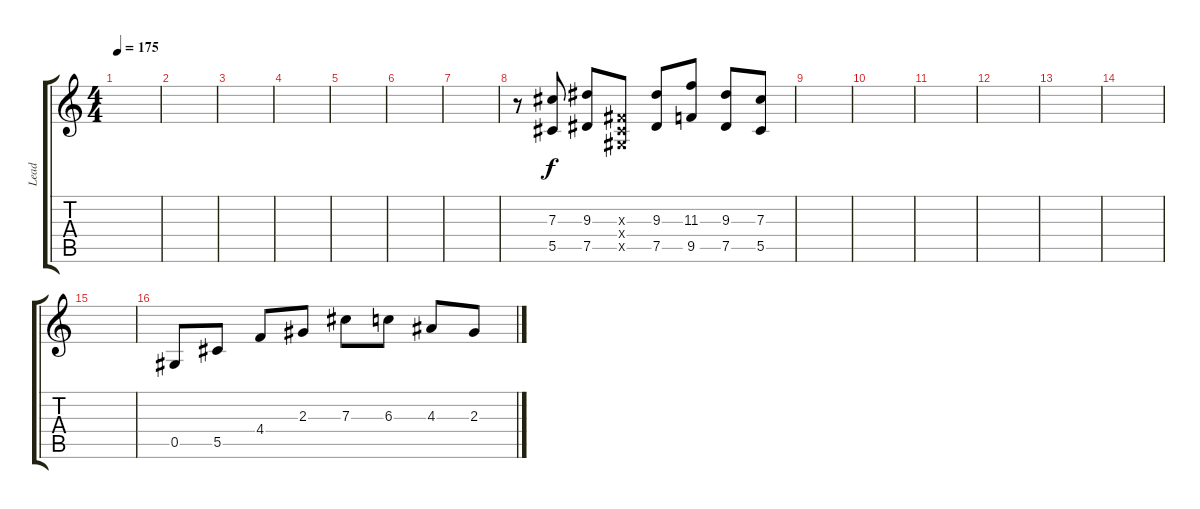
\track ("Lead" "Lead") {instrument overdrivenguitar}
\staff {score tabs}
\tuning (Eb4 Bb3 Gb3 Db3 Ab2 Eb2) {hide}
\ts (4 4)
\tempo 175
\clef g2
\ks c
|
|
|
|
|
|
|
r.8 (7.3 5.5).8 (9.3 7.5).8 (0.3{x} 0.4{x} 0.5{x}).8 (9.3 7.5).8 (11.3 9.5).8 (9.3 7.5).8 (7.3 5.5).8 |
|
|
|
|
|
|
|
0.5.8 5.5.8 4.4.8 2.3.8 7.3.8 6.3.8 4.3.8 2.3.8
